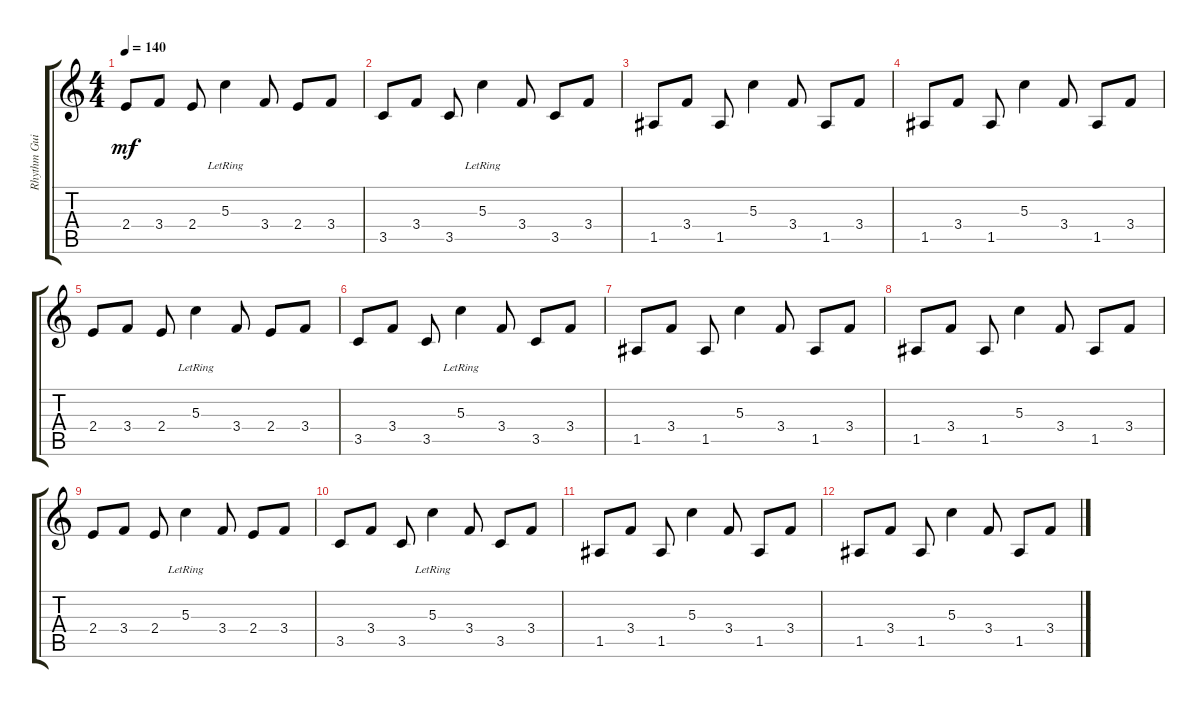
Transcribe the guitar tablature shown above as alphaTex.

\track ("Rhythm Guitar" "Rhythm Gui") {instrument acousticguitarsteel}
\staff {score tabs}
\tuning (E4 B3 G3 D3 A2 E2) {hide}
\ts (4 4)
\tempo 140
\clef g2
\ks c
2.4.8{dy mf} 3.4.8 2.4.8 5.3{lr}.4 3.4.8 2.4.8 3.4.8 |
3.5.8 3.4.8 3.5.8 5.3{lr}.4 3.4.8 3.5.8 3.4.8 |
1.5.8 3.4.8 1.5.8 5.3.4 3.4.8 1.5.8 3.4.8 |
1.5.8 3.4.8 1.5.8 5.3.4 3.4.8 1.5.8 3.4.8 |
2.4.8 3.4.8 2.4.8 5.3{lr}.4 3.4.8 2.4.8 3.4.8 |
3.5.8 3.4.8 3.5.8 5.3{lr}.4 3.4.8 3.5.8 3.4.8 |
1.5.8 3.4.8 1.5.8 5.3.4 3.4.8 1.5.8 3.4.8 |
1.5.8 3.4.8 1.5.8 5.3.4 3.4.8 1.5.8 3.4.8 |
2.4.8 3.4.8 2.4.8 5.3{lr}.4 3.4.8 2.4.8 3.4.8 |
3.5.8 3.4.8 3.5.8 5.3{lr}.4 3.4.8 3.5.8 3.4.8 |
1.5.8 3.4.8 1.5.8 5.3.4 3.4.8 1.5.8 3.4.8 |
1.5.8 3.4.8 1.5.8 5.3.4 3.4.8 1.5.8 3.4.8
